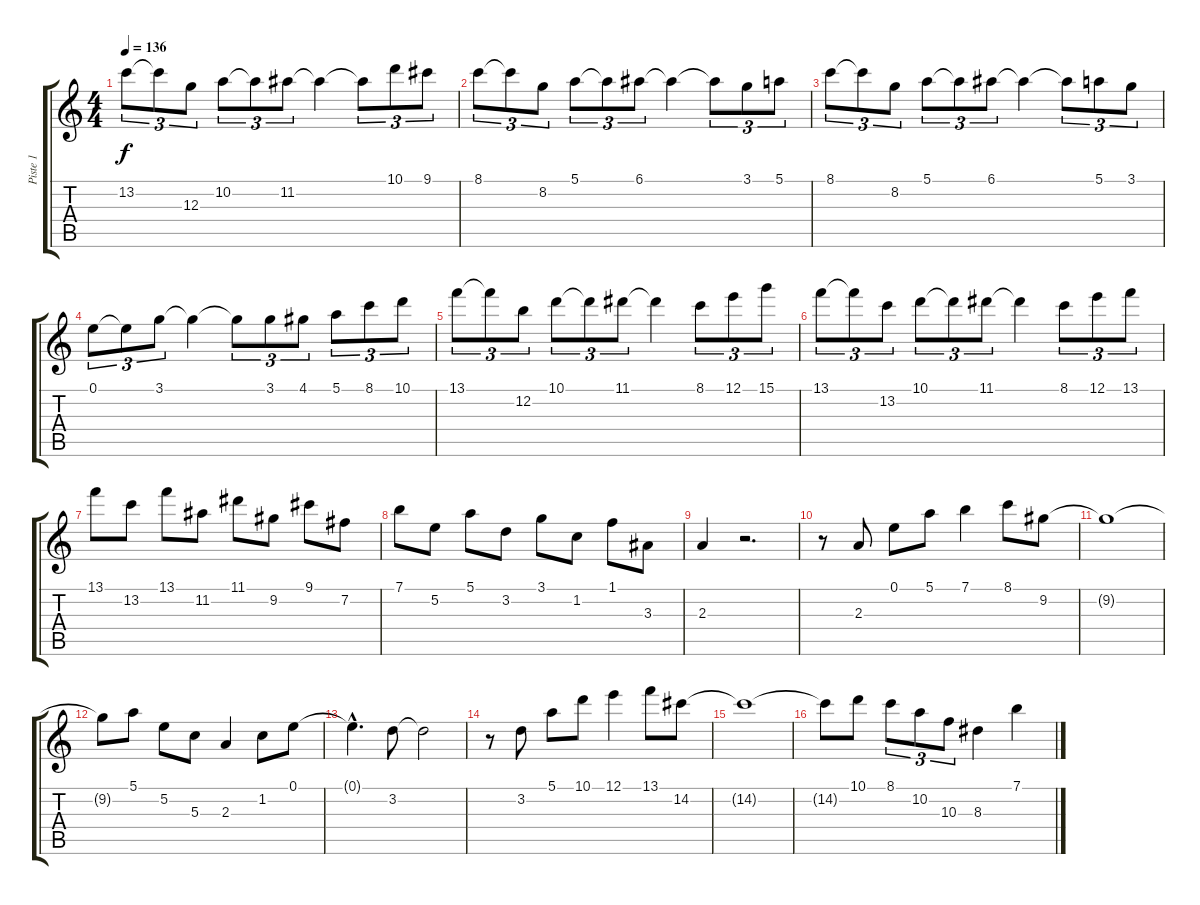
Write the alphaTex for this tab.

\track ("Piste 1" "Piste 1") {instrument electricguitarjazz}
\staff {score tabs}
\tuning (E4 B3 G3 D3 A2 E2) {hide}
\ts (4 4)
\tempo 136
\clef g2
\ks c
13.2.8{tu (3 2) dy f} 13.2{t}.8{tu (3 2)} 12.3.8{tu (3 2)} 10.2.8{tu (3 2)} 10.2{t}.8{tu (3 2)} 11.2.8{tu (3 2)} 11.2{t}.4 11.2{t}.8{tu (3 2)} 10.1.8{tu (3 2)} 9.1.8{tu (3 2)} |
8.1.8{tu (3 2)} 8.1{t}.8{tu (3 2)} 8.2.8{tu (3 2)} 5.1.8{tu (3 2)} 5.1{t}.8{tu (3 2)} 6.1.8{tu (3 2)} 6.1{t}.4 6.1{t}.8{tu (3 2)} 3.1.8{tu (3 2)} 5.1.8{tu (3 2)} |
8.1.8{tu (3 2)} 8.1{t}.8{tu (3 2)} 8.2.8{tu (3 2)} 5.1.8{tu (3 2)} 5.1{t}.8{tu (3 2)} 6.1.8{tu (3 2)} 6.1{t}.4 6.1{t}.8{tu (3 2)} 5.1.8{tu (3 2)} 3.1.8{tu (3 2)} |
0.1.8{tu (3 2)} 0.1{t}.8{tu (3 2)} 3.1.8{tu (3 2)} 3.1{t}.4 3.1{t}.8{tu (3 2)} 3.1.8{tu (3 2)} 4.1.8{tu (3 2)} 5.1.8{tu (3 2)} 8.1.8{tu (3 2)} 10.1.8{tu (3 2)} |
13.1.8{tu (3 2)} 13.1{t}.8{tu (3 2)} 12.2.8{tu (3 2)} 10.1.8{tu (3 2)} 10.1{t}.8{tu (3 2)} 11.1.8{tu (3 2)} 11.1{t}.4 8.1.8{tu (3 2)} 12.1.8{tu (3 2)} 15.1.8{tu (3 2)} |
13.1.8{tu (3 2)} 13.1{t}.8{tu (3 2)} 13.2.8{tu (3 2)} 10.1.8{tu (3 2)} 10.1{t}.8{tu (3 2)} 11.1.8{tu (3 2)} 11.1{t}.4 8.1.8{tu (3 2)} 12.1.8{tu (3 2)} 13.1.8{tu (3 2)} |
13.1.8 13.2.8 13.1.8 11.2.8 11.1.8 9.2.8 9.1.8 7.2.8 |
7.1.8 5.2.8 5.1.8 3.2.8 3.1.8 1.2.8 1.1.8 3.3.8 |
2.3.4 r.2{d} |
r.8 2.3.8 0.1.8 5.1.8 7.1.4 8.1.8 9.2.8 |
9.2{t}.1 |
9.2{t}.8 5.1.8 5.2.8 5.3.8 2.3.4 1.2.8 0.1.8 |
0.1{hac t}.4{d} 3.2.8 3.2{t}.2 |
r.8 3.2.8 5.1.8 10.1.8 12.1.4 13.1.8 14.2.8 |
14.2{t}.1 |
14.2{t}.8 10.1.8 8.1.8{tu (3 2)} 10.2.8{tu (3 2)} 10.3.8{tu (3 2)} 8.3.4 7.1.4
